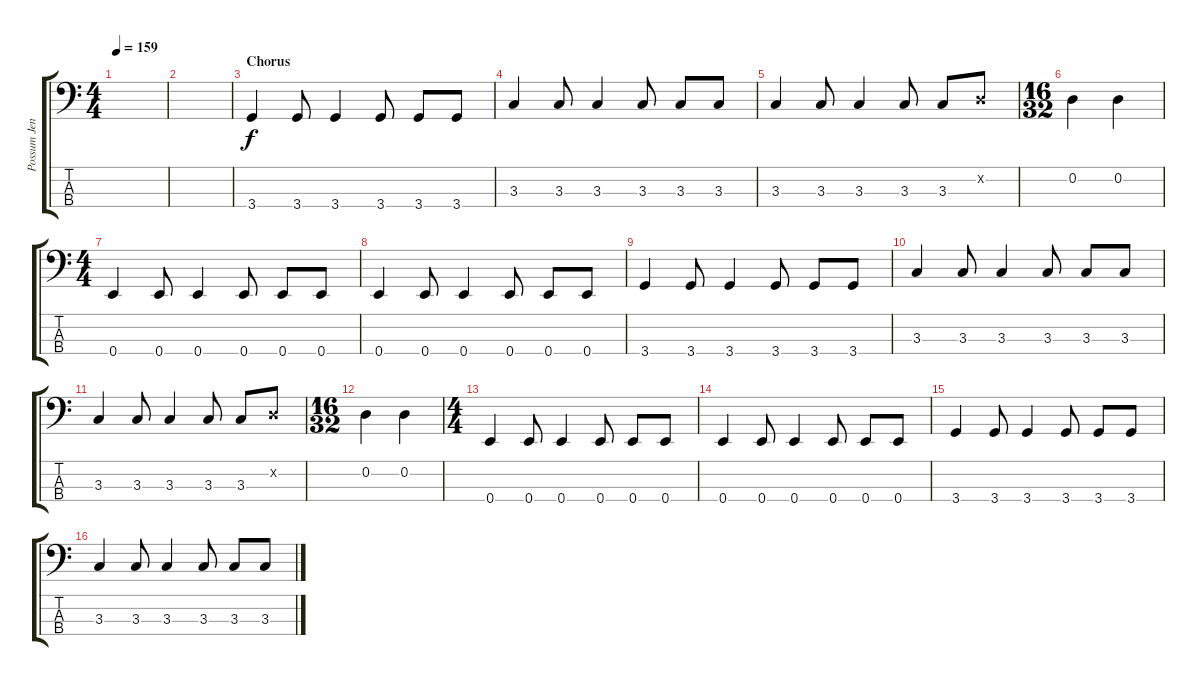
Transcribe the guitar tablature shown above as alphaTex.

\track ("Possum Jenkins (Bass)" "Possum Jen") {instrument fretlessbass}
\staff {score tabs}
\tuning (G2 D2 A1 E1) {hide}
\ts (4 4)
\tempo 159
\clef f4
\ks c
|
|
\section ("" "Chorus")
3.4.4 3.4.8 3.4.4 3.4.8 3.4.8 3.4.8 |
3.3.4 3.3.8 3.3.4 3.3.8 3.3.8 3.3.8 |
3.3.4 3.3.8 3.3.4 3.3.8 3.3.8 0.2{x}.8 |
\ts (16 32)
0.2.4 0.2.4 |
\ts (4 4)
0.4.4 0.4.8 0.4.4 0.4.8 0.4.8 0.4.8 |
0.4.4 0.4.8 0.4.4 0.4.8 0.4.8 0.4.8 |
3.4.4 3.4.8 3.4.4 3.4.8 3.4.8 3.4.8 |
3.3.4 3.3.8 3.3.4 3.3.8 3.3.8 3.3.8 |
3.3.4 3.3.8 3.3.4 3.3.8 3.3.8 0.2{x}.8 |
\ts (16 32)
0.2.4 0.2.4 |
\ts (4 4)
0.4.4 0.4.8 0.4.4 0.4.8 0.4.8 0.4.8 |
0.4.4 0.4.8 0.4.4 0.4.8 0.4.8 0.4.8 |
3.4.4 3.4.8 3.4.4 3.4.8 3.4.8 3.4.8 |
3.3.4 3.3.8 3.3.4 3.3.8 3.3.8 3.3.8
